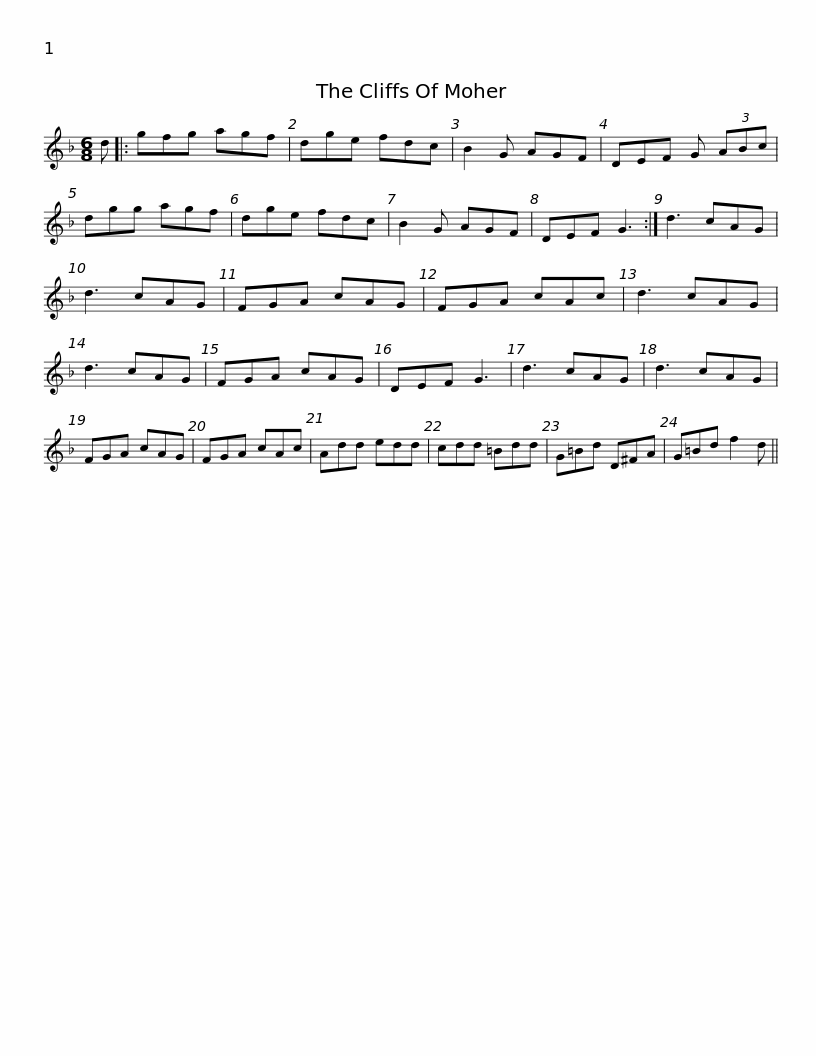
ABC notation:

X:1
L:1/8
M:6/8
I:linebreak $
K:F
V:1 treble
V:1
 d |: gfg agf | dge fdc | B2 G AGF | DEF G (3ABc | %5
 dgg agf | dge fdc | B2 G AGF |$ DEF G3 :| d3 cAG | %10
 d3 cAG | FGA cAG | FGA cAc | d3 cAG | d3 cAG | %15
 FGA cAG |$ DEF G3 | d3 cAG | d3 cAG | FGA cAG | %20
 FGA cAc | Add edd | cdd =Bdd | G=Bd D^FA |$ G=Bd f2 d || %25
